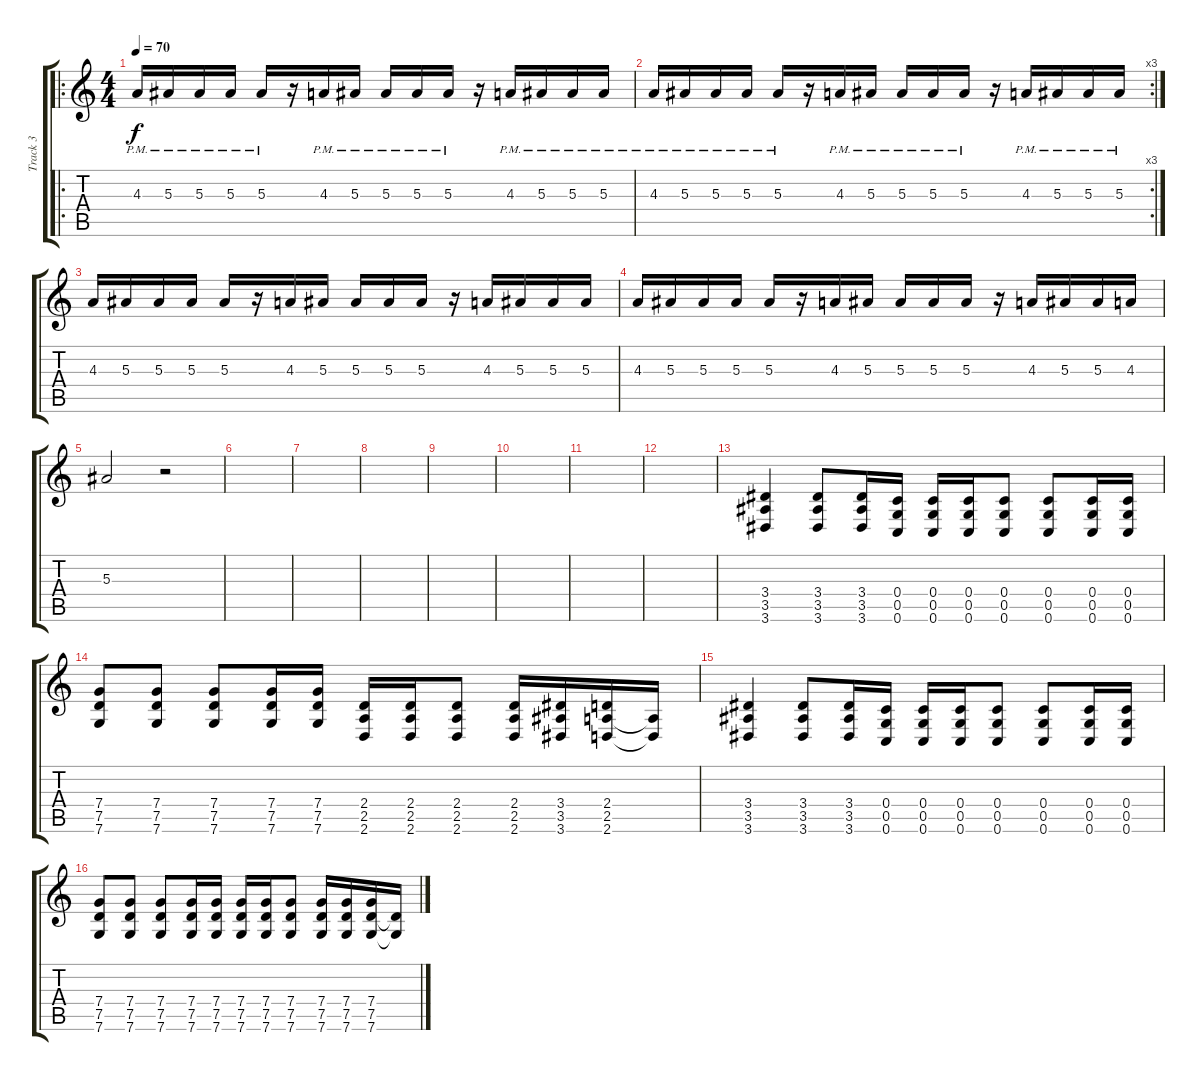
\track ("Track 3" "Track 3") {instrument distortionguitar}
\staff {score tabs}
\tuning (D4 A3 F3 C3 G2 C2) {hide}
\ro
\ts (4 4)
\tempo 70
\clef g2
\ks c
4.3{pm}.16{dy f} 5.3{pm}.16 5.3{pm}.16 5.3{pm}.16 5.3{pm}.16 r.16 4.3{pm}.16 5.3{pm}.16 5.3{pm}.16 5.3{pm}.16 5.3{pm}.16 r.16 4.3{pm}.16 5.3{pm}.16 5.3{pm}.16 5.3{pm}.16 |
\rc 3
4.3{pm}.16 5.3{pm}.16 5.3{pm}.16 5.3{pm}.16 5.3{pm}.16 r.16 4.3{pm}.16 5.3{pm}.16 5.3{pm}.16 5.3{pm}.16 5.3{pm}.16 r.16 4.3{pm}.16 5.3{pm}.16 5.3{pm}.16 5.3{pm}.16 |
4.3.16 5.3.16 5.3.16 5.3.16 5.3.16 r.16 4.3.16 5.3.16 5.3.16 5.3.16 5.3.16 r.16 4.3.16 5.3.16 5.3.16 5.3.16 |
4.3.16 5.3.16 5.3.16 5.3.16 5.3.16 r.16 4.3.16 5.3.16 5.3.16 5.3.16 5.3.16 r.16 4.3.16 5.3.16 5.3.16 4.3.16 |
5.3.2 r.2 |
|
|
|
|
|
|
|
(3.4 3.5 3.6).4 (3.4 3.5 3.6).8 (3.4 3.5 3.6).16 (0.4 0.5 0.6).16 (0.4 0.5 0.6).16 (0.4 0.5 0.6).16 (0.4 0.5 0.6).8 (0.4 0.5 0.6).8 (0.4 0.5 0.6).16 (0.4 0.5 0.6).16 |
(7.4 7.5 7.6).8 (7.4 7.5 7.6).8 (7.4 7.5 7.6).8 (7.4 7.5 7.6).16 (7.4 7.5 7.6).16 (2.4 2.5 2.6).16 (2.4 2.5 2.6).16 (2.4 2.5 2.6).8 (2.4 2.5 2.6).16 (3.4 3.5 3.6).16 (2.4 2.5 2.6).16 (2.5{t} 2.6{t}).16 |
(3.4 3.5 3.6).4 (3.4 3.5 3.6).8 (3.4 3.5 3.6).16 (0.4 0.5 0.6).16 (0.4 0.5 0.6).16 (0.4 0.5 0.6).16 (0.4 0.5 0.6).8 (0.4 0.5 0.6).8 (0.4 0.5 0.6).16 (0.4 0.5 0.6).16 |
(7.4 7.5 7.6).8 (7.4 7.5 7.6).8 (7.4 7.5 7.6).8 (7.4 7.5 7.6).16 (7.4 7.5 7.6).16 (7.4 7.5 7.6).16 (7.4 7.5 7.6).16 (7.4 7.5 7.6).8 (7.4 7.5 7.6).16 (7.4 7.5 7.6).16 (7.4 7.5 7.6).16 (7.5{t} 7.6{t}).16
